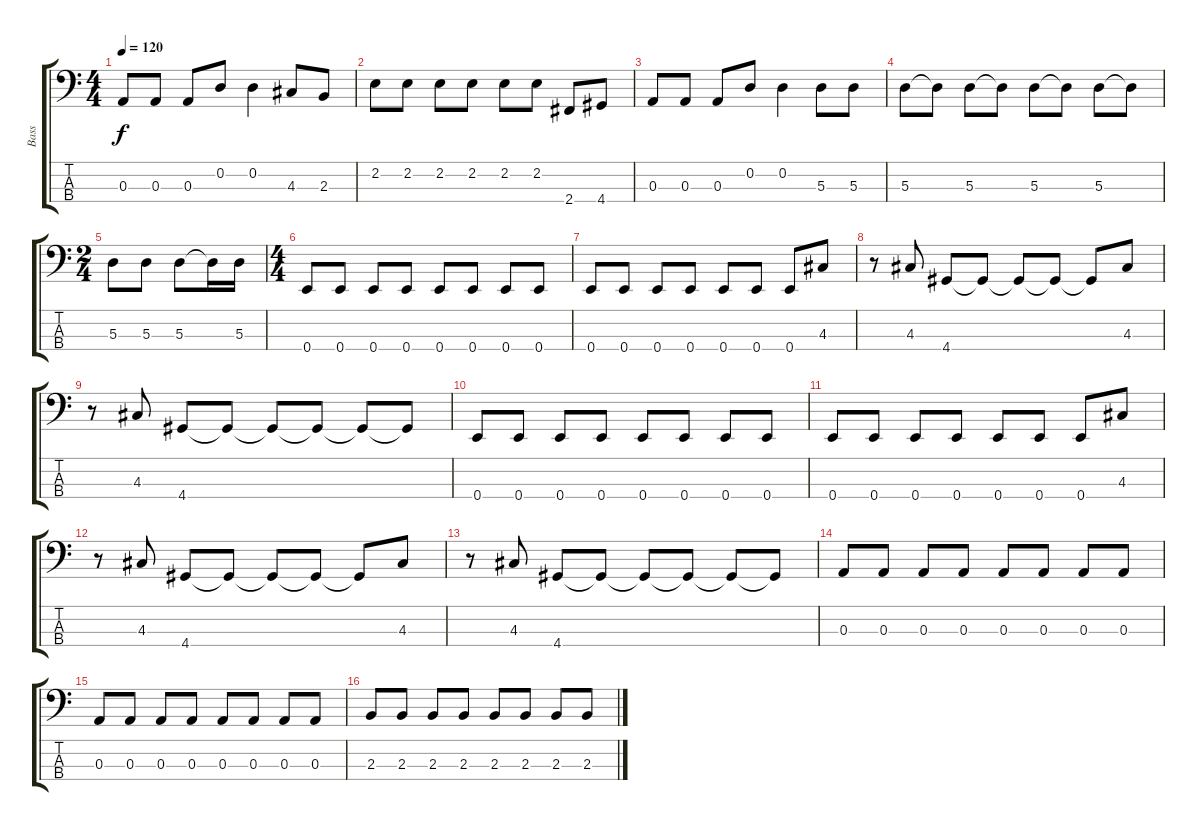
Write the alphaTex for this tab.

\track ("Bass" "Bass") {instrument electricbasspick}
\staff {score tabs}
\tuning (G2 D2 A1 E1) {hide}
\ts (4 4)
\tempo 120
\clef f4
\ks c
0.3.8{dy f} 0.3.8 0.3.8 0.2.8 0.2.4 4.3.8 2.3.8 |
2.2.8 2.2.8 2.2.8 2.2.8 2.2.8 2.2.8 2.4.8 4.4.8 |
0.3.8 0.3.8 0.3.8 0.2.8 0.2.4 5.3.8 5.3.8 |
5.3.8 5.3{t}.8 5.3.8 5.3{t}.8 5.3.8 5.3{t}.8 5.3.8 5.3{t}.8 |
\ts (2 4)
5.3.8 5.3.8 5.3.8 5.3{t}.16 5.3.16 |
\ts (4 4)
0.4.8 0.4.8 0.4.8 0.4.8 0.4.8 0.4.8 0.4.8 0.4.8 |
0.4.8 0.4.8 0.4.8 0.4.8 0.4.8 0.4.8 0.4.8 4.3.8 |
r.8 4.3.8 4.4.8 4.4{t}.8 4.4{t}.8 4.4{t}.8 4.4{t}.8 4.3.8 |
r.8 4.3.8 4.4.8 4.4{t}.8 4.4{t}.8 4.4{t}.8 4.4{t}.8 4.4{t}.8 |
0.4.8 0.4.8 0.4.8 0.4.8 0.4.8 0.4.8 0.4.8 0.4.8 |
0.4.8 0.4.8 0.4.8 0.4.8 0.4.8 0.4.8 0.4.8 4.3.8 |
r.8 4.3.8 4.4.8 4.4{t}.8 4.4{t}.8 4.4{t}.8 4.4{t}.8 4.3.8 |
r.8 4.3.8 4.4.8 4.4{t}.8 4.4{t}.8 4.4{t}.8 4.4{t}.8 4.4{t}.8 |
0.3.8 0.3.8 0.3.8 0.3.8 0.3.8 0.3.8 0.3.8 0.3.8 |
0.3.8 0.3.8 0.3.8 0.3.8 0.3.8 0.3.8 0.3.8 0.3.8 |
2.3.8 2.3.8 2.3.8 2.3.8 2.3.8 2.3.8 2.3.8 2.3.8
